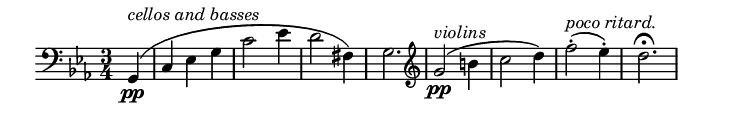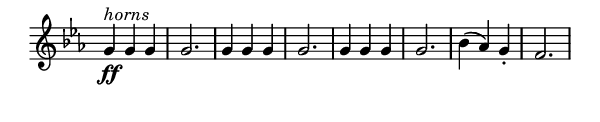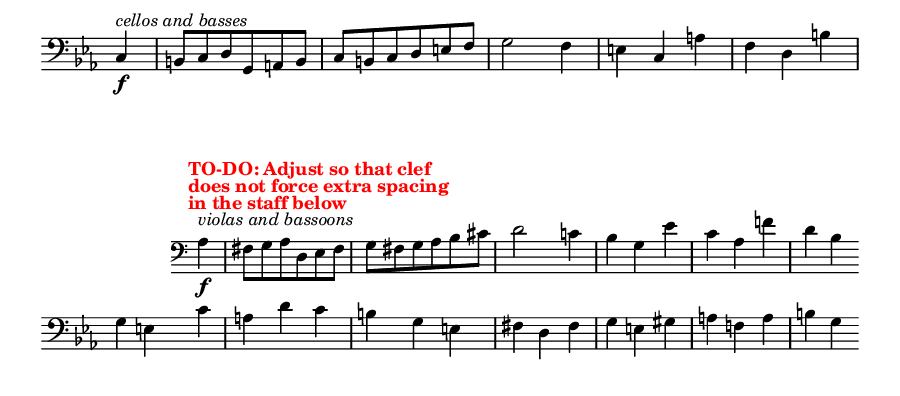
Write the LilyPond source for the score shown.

\version "2.24.3"

\header {
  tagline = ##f
}

#(set-global-staff-size 15)

global = {
  \key c \minor
  \time 3/4
  \partial 4
}

exampleI = \relative c {
  \clef bass
  \global
  g4 \pp ^\markup \italic { cellos and basses }
  (c es g
  c2 es4
  d2 fis,4)
  g2.
  \clef treble
  g'2 \pp ^\markup \italic violins (b4
  c2 d4)
  f2-. ^\markup \italic "poco ritard." (es4-.)
  d2. \fermata
}

\book {
  \bookOutputName "beethoven_5th_3rd_mvmt_ex_01"
  \paper {
    #(set-paper-size '(cons (* 5 in) (* 1 in)))
    indent = 0
  }
  \score {
    <<
      \new Staff \exampleI
    >>
    \layout { }
    \midi {
      \tempo 2.=80
    }
  }
}

exampleII = \relative c'' {
  \global
  \partial 2.
  g4 \ff ^\markup \italic horns g g
  g2.
  g4 g g
  g2.
  g4 g g
  g2.
  bes4 (aes) g-.
  f2.
}

\book {
  \bookOutputName "beethoven_5th_3rd_mvmt_ex_02"
  \paper {
    #(set-paper-size '(cons (* 4 in) (* 1.00 in)))
    indent = 0
  }
  \score {
    <<
      \new Staff \with { \remove Time_signature_engraver} \exampleII
    >>
    \layout { }
    \midi {
      \tempo 2.=80
    }
  }
}

exampleIII = \relative c {
  \clef bass
  \global
  \set Timing.beamExceptions = #'()
  \set Timing.baseMoment = #(ly:make-moment 1/4)
  \set Timing.beatStructure = #'(3)
  c4 \f ^\markup \italic { cellos and basses }
  b8 c d g, a b
  c b c d e f
  g2 f4
  e c a'
  f d b' \break
  \overrideProperty Score.NonMusicalPaperColumn.line-break-system-details
  #'((Y-offset . 20))
  g e
  <<
    {
      c'
      a d c
      b g e
      fis d fis
      g e gis
      a f! a
      b g
    }
    \new Staff \with {
      alignAboveContext = #"exampleIII"
    } {
      \textMark \markup \with-color #red 
        \bold \column { \line { TO-DO: Adjust so that clef }
                        \line { does not force extra spacing }
                        \line { in the staff below } }
      \clef bass
      \set Timing.beamExceptions = #'()
      \set Timing.baseMoment = #(ly:make-moment 1/4)
      \set Timing.beatStructure = #'(3)
      \time 3/4
      \partial 4
      \once \override TextScript.padding = #2.0
      a4 \f ^\markup \italic { violas and bassoons }
      fis8 g a d, e fis
      g fis g a b cis
      d2 c!4
      b g e'
      c a f'!
      d b
    }
  >>
}

\book {
  \bookOutputName "beethoven_5th_3rd_mvmt_ex_03"
  \paper {
    #(set-paper-size '(cons (* 6 in) (* 3 in)))
    indent = 0
  }
  \score {
    <<
      \new Staff = "exampleIII" \exampleIII
    >>
    \layout {
      \context {
        \Score
        \remove Timing_translator
      }
      \context {
        \Staff
        \remove Time_signature_engraver
        \consists Timing_translator
      }
    }
    \midi {
      \tempo 2.=80
    }
  }
}
